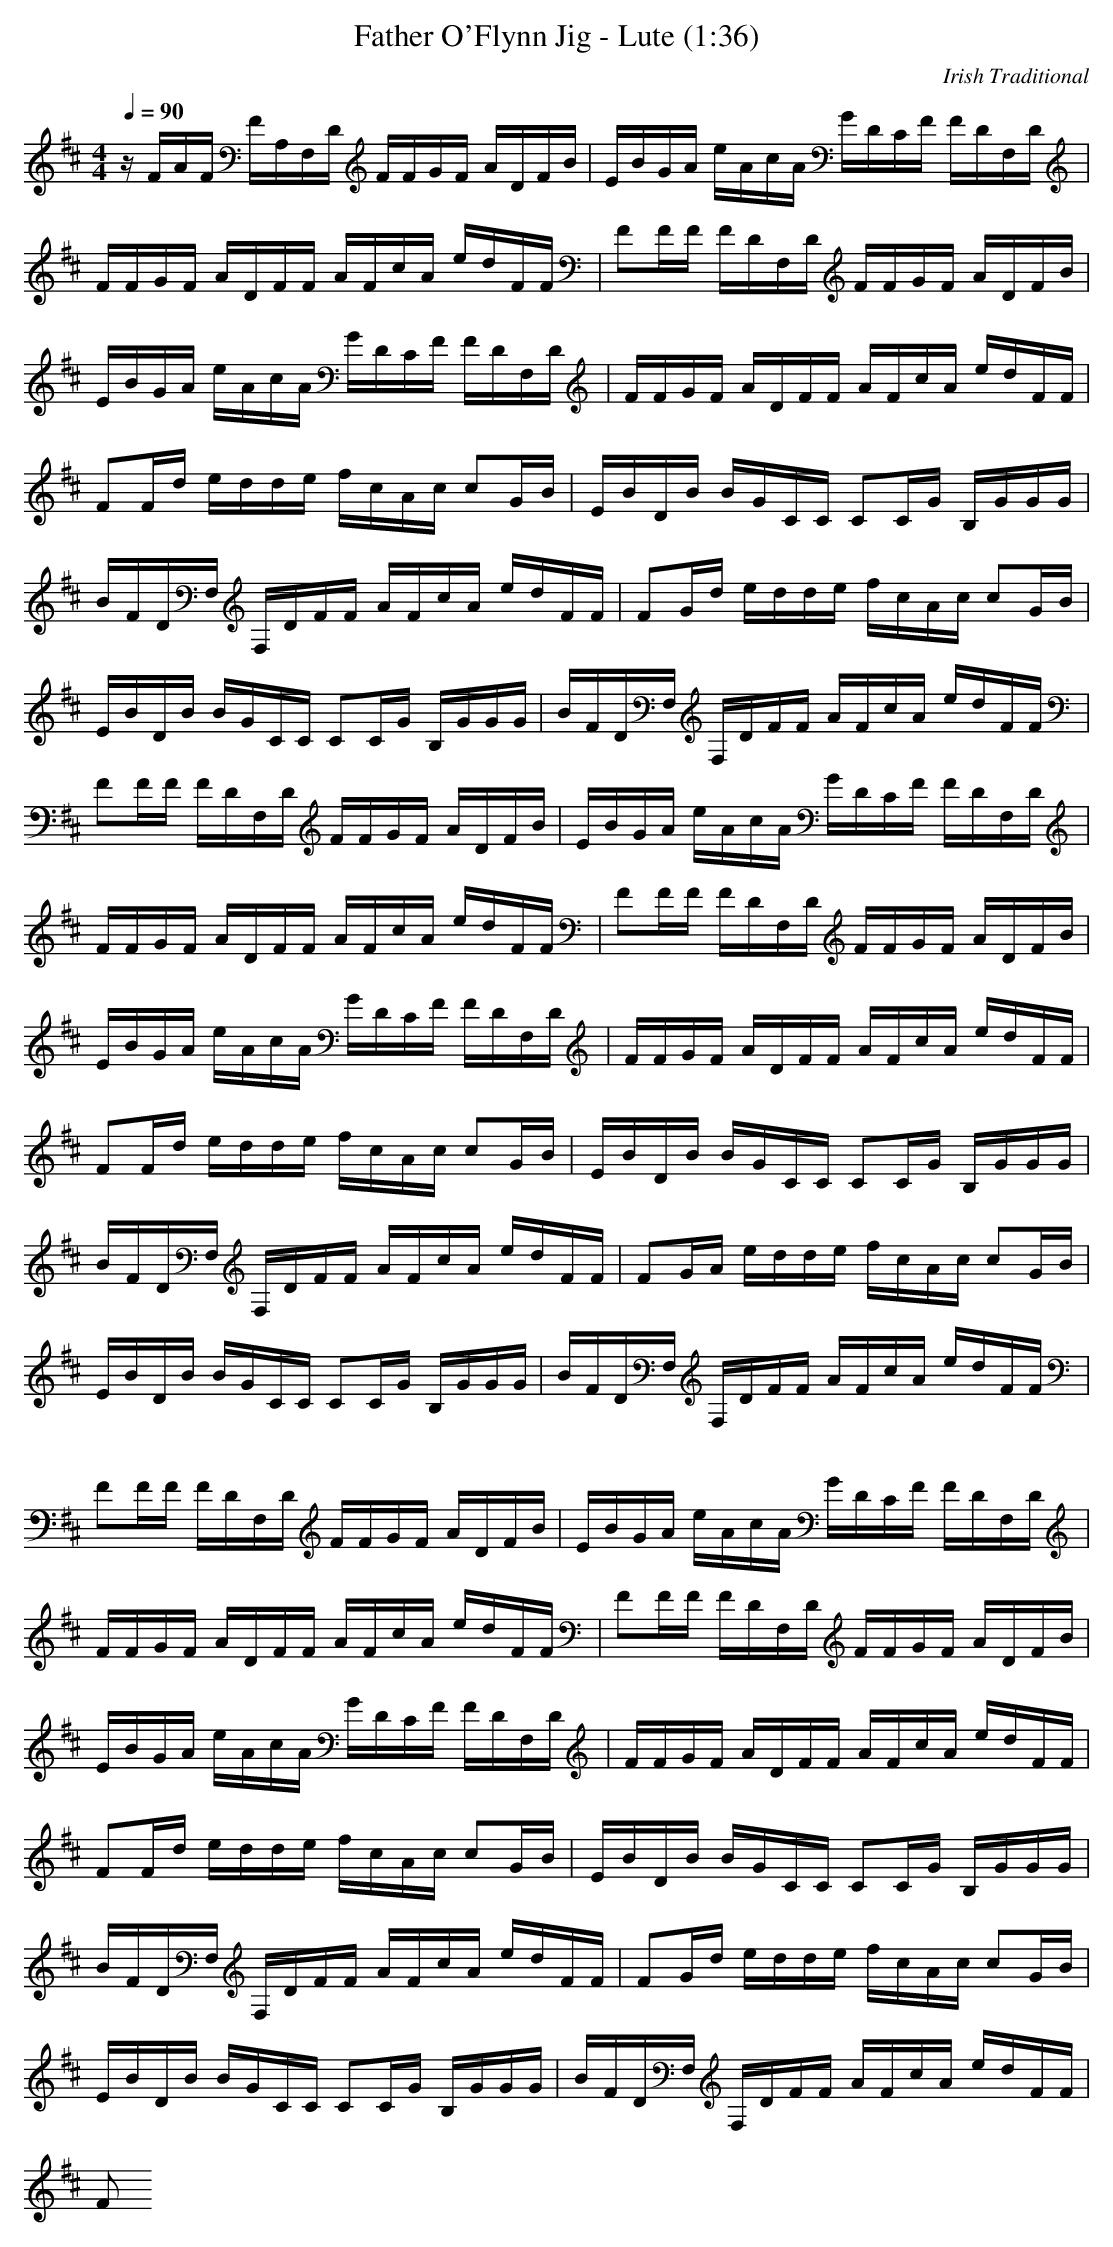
X:1
T:Father O'Flynn Jig - Lute (1:36)
C:Irish Traditional
M:4/4
L:1/8
Q:1/4=90
K:D
z/2F/2A/2F/2 F/2A,/2F,/2D/2 F/2F/2G/2F/2 A/2D/2F/2B/2|E/2B/2G/2A/2 e/2A/2c/2A/2 G/2D/2C/2F/2 F/2D/2F,/2D/2|F/2F/2G/2F/2 A/2D/2F/2F/2 A/2F/2c/2A/2 e/2d/2F/2F/2|FF/2F/2 F/2D/2F,/2D/2 F/2F/2G/2F/2 A/2D/2F/2B/2|
E/2B/2G/2A/2 e/2A/2c/2A/2 G/2D/2C/2F/2 F/2D/2F,/2D/2|F/2F/2G/2F/2 A/2D/2F/2F/2 A/2F/2c/2A/2 e/2d/2F/2F/2|FF/2d/2 e/2d/2d/2e/2 f/2c/2A/2c/2 cG/2B/2|E/2B/2D/2B/2 B/2G/2C/2C/2 CC/2G/2 B,/2G/2G/2G/2|
B/2F/2D/2F,/2 F,/2D/2F/2F/2 A/2F/2c/2A/2 e/2d/2F/2F/2|FG/2d/2 e/2d/2d/2e/2 f/2c/2A/2c/2 cG/2B/2|E/2B/2D/2B/2 B/2G/2C/2C/2 CC/2G/2 B,/2G/2G/2G/2|B/2F/2D/2F,/2 F,/2D/2F/2F/2 A/2F/2c/2A/2 e/2d/2F/2F/2|
FF/2F/2 F/2D/2F,/2D/2 F/2F/2G/2F/2 A/2D/2F/2B/2|E/2B/2G/2A/2 e/2A/2c/2A/2 G/2D/2C/2F/2 F/2D/2F,/2D/2|F/2F/2G/2F/2 A/2D/2F/2F/2 A/2F/2c/2A/2 e/2d/2F/2F/2|FF/2F/2 F/2D/2F,/2D/2 F/2F/2G/2F/2 A/2D/2F/2B/2|
E/2B/2G/2A/2 e/2A/2c/2A/2 G/2D/2C/2F/2 F/2D/2F,/2D/2|F/2F/2G/2F/2 A/2D/2F/2F/2 A/2F/2c/2A/2 e/2d/2F/2F/2|FF/2d/2 e/2d/2d/2e/2 f/2c/2A/2c/2 cG/2B/2|E/2B/2D/2B/2 B/2G/2C/2C/2 CC/2G/2 B,/2G/2G/2G/2|
B/2F/2D/2F,/2 F,/2D/2F/2F/2 A/2F/2c/2A/2 e/2d/2F/2F/2|FG/2A/2 e/2d/2d/2e/2 f/2c/2A/2c/2 cG/2B/2|E/2B/2D/2B/2 B/2G/2C/2C/2 CC/2G/2 B,/2G/2G/2G/2|B/2F/2D/2F,/2 F,/2D/2F/2F/2 A/2F/2c/2A/2 e/2d/2F/2F/2|
FF/2F/2 F/2D/2F,/2D/2 F/2F/2G/2F/2 A/2D/2F/2B/2|E/2B/2G/2A/2 e/2A/2c/2A/2 G/2D/2C/2F/2 F/2D/2F,/2D/2|F/2F/2G/2F/2 A/2D/2F/2F/2 A/2F/2c/2A/2 e/2d/2F/2F/2|FF/2F/2 F/2D/2F,/2D/2 F/2F/2G/2F/2 A/2D/2F/2B/2|
E/2B/2G/2A/2 e/2A/2c/2A/2 G/2D/2C/2F/2 F/2D/2F,/2D/2|F/2F/2G/2F/2 A/2D/2F/2F/2 A/2F/2c/2A/2 e/2d/2F/2F/2|FF/2d/2 e/2d/2d/2e/2 f/2c/2A/2c/2 cG/2B/2|E/2B/2D/2B/2 B/2G/2C/2C/2 CC/2G/2 B,/2G/2G/2G/2|
B/2F/2D/2F,/2 F,/2D/2F/2F/2 A/2F/2c/2A/2 e/2d/2F/2F/2|FG/2d/2 e/2d/2d/2e/2 f/2c/2A/2c/2 cG/2B/2|E/2B/2D/2B/2 B/2G/2C/2C/2 CC/2G/2 B,/2G/2G/2G/2|B/2F/2D/2F,/2 F,/2D/2F/2F/2 A/2F/2c/2A/2 e/2d/2F/2F/2|
F
